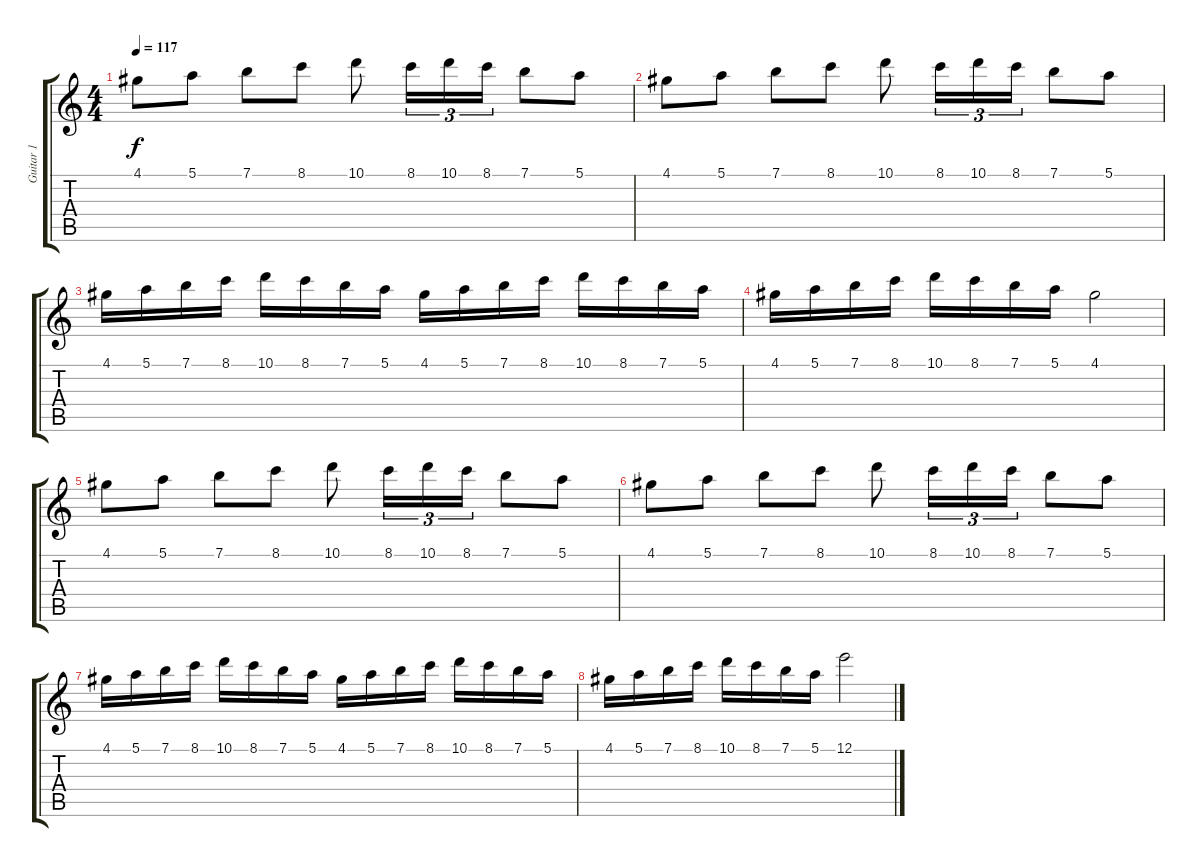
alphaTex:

\track ("Guitar 1" "Guitar 1") {instrument distortionguitar}
\staff {score tabs}
\tuning (E4 B3 G3 D3 A2 E2) {hide}
\ts (4 4)
\tempo 117
\clef g2
\ks c
4.1.8{dy f volume 0} 5.1.8 7.1.8 8.1.8 10.1.8 8.1.16{tu (3 2)} 10.1.16{tu (3 2)} 8.1.16{tu (3 2)} 7.1.8 5.1.8 |
4.1.8{volume 16} 5.1.8 7.1.8 8.1.8 10.1.8 8.1.16{tu (3 2)} 10.1.16{tu (3 2)} 8.1.16{tu (3 2)} 7.1.8 5.1.8 |
4.1.16 5.1.16 7.1.16 8.1.16 10.1.16 8.1.16 7.1.16 5.1.16 4.1.16 5.1.16 7.1.16 8.1.16 10.1.16 8.1.16 7.1.16 5.1.16 |
4.1.16 5.1.16 7.1.16 8.1.16 10.1.16 8.1.16 7.1.16 5.1.16 4.1.2 |
4.1.8 5.1.8 7.1.8 8.1.8 10.1.8 8.1.16{tu (3 2)} 10.1.16{tu (3 2)} 8.1.16{tu (3 2)} 7.1.8 5.1.8 |
4.1.8 5.1.8 7.1.8 8.1.8 10.1.8 8.1.16{tu (3 2)} 10.1.16{tu (3 2)} 8.1.16{tu (3 2)} 7.1.8 5.1.8 |
4.1.16 5.1.16 7.1.16 8.1.16 10.1.16 8.1.16 7.1.16 5.1.16 4.1.16 5.1.16 7.1.16 8.1.16 10.1.16 8.1.16 7.1.16 5.1.16 |
4.1.16 5.1.16 7.1.16 8.1.16 10.1.16 8.1.16 7.1.16 5.1.16 12.1.2
